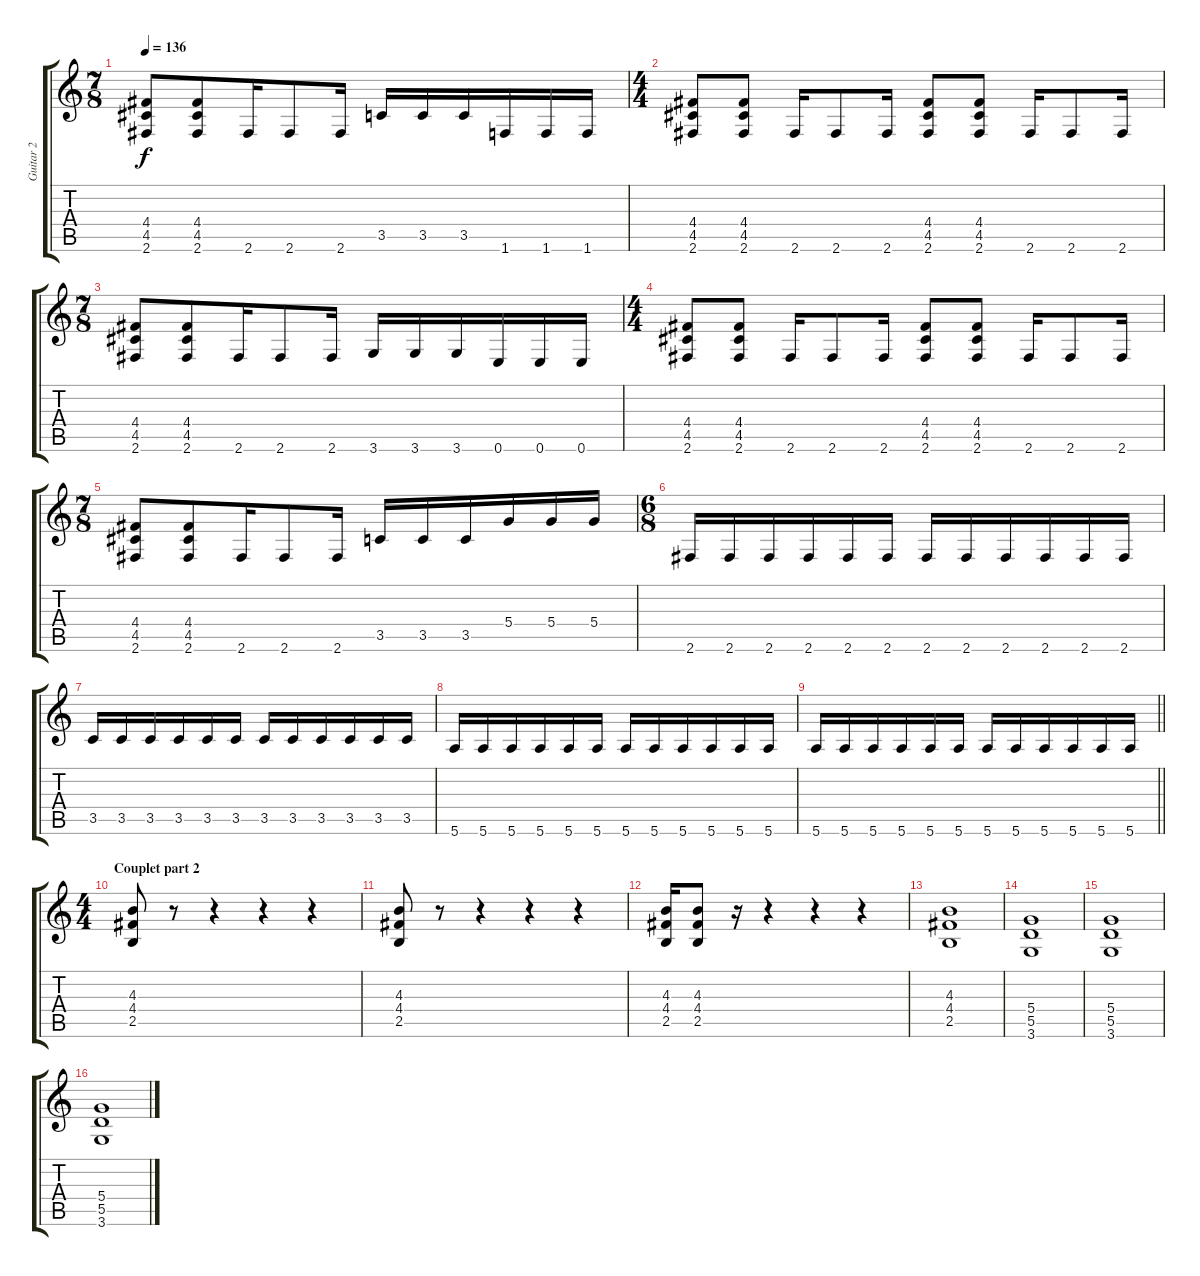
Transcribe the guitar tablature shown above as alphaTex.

\track ("Guitar 2" "Guitar 2") {instrument distortionguitar}
\staff {score tabs}
\tuning (E4 B3 G3 D3 A2 E2) {hide}
\ts (7 8)
\tempo 136
\clef g2
\ks c
(4.4 4.5 2.6).8{dy f} (4.4 4.5 2.6).8 2.6.16 2.6.8 2.6.16 3.5.16 3.5.16 3.5.16 1.6.16 1.6.16 1.6.16 |
\ts (4 4)
(4.4 4.5 2.6).8 (4.4 4.5 2.6).8 2.6.16 2.6.8 2.6.16 (4.4 4.5 2.6).8 (4.4 4.5 2.6).8 2.6.16 2.6.8 2.6.16 |
\ts (7 8)
(4.4 4.5 2.6).8 (4.4 4.5 2.6).8 2.6.16 2.6.8 2.6.16 3.6.16 3.6.16 3.6.16 0.6.16 0.6.16 0.6.16 |
\ts (4 4)
(4.4 4.5 2.6).8 (4.4 4.5 2.6).8 2.6.16 2.6.8 2.6.16 (4.4 4.5 2.6).8 (4.4 4.5 2.6).8 2.6.16 2.6.8 2.6.16 |
\ts (7 8)
(4.4 4.5 2.6).8 (4.4 4.5 2.6).8 2.6.16 2.6.8 2.6.16 3.5.16 3.5.16 3.5.16 5.4.16 5.4.16 5.4.16 |
\ts (6 8)
2.6.16 2.6.16 2.6.16 2.6.16 2.6.16 2.6.16 2.6.16 2.6.16 2.6.16 2.6.16 2.6.16 2.6.16 |
3.5.16 3.5.16 3.5.16 3.5.16 3.5.16 3.5.16 3.5.16 3.5.16 3.5.16 3.5.16 3.5.16 3.5.16 |
5.6.16 5.6.16 5.6.16 5.6.16 5.6.16 5.6.16 5.6.16 5.6.16 5.6.16 5.6.16 5.6.16 5.6.16 |
\barLineRight lightlight
5.6.16 5.6.16 5.6.16 5.6.16 5.6.16 5.6.16 5.6.16 5.6.16 5.6.16 5.6.16 5.6.16 5.6.16 |
\ts (4 4)
\section ("" "Couplet part 2")
(4.3 4.4 2.5).8 r.8 r.4 r.4 r.4 |
(4.3 4.4 2.5).8 r.8 r.4 r.4 r.4 |
(4.3 4.4 2.5).16 (4.3 4.4 2.5).8 r.16 r.4 r.4 r.4 |
(4.3 4.4 2.5).1 |
(5.4 5.5 3.6).1 |
(5.4 5.5 3.6).1 |
(5.4 5.5 3.6).1
